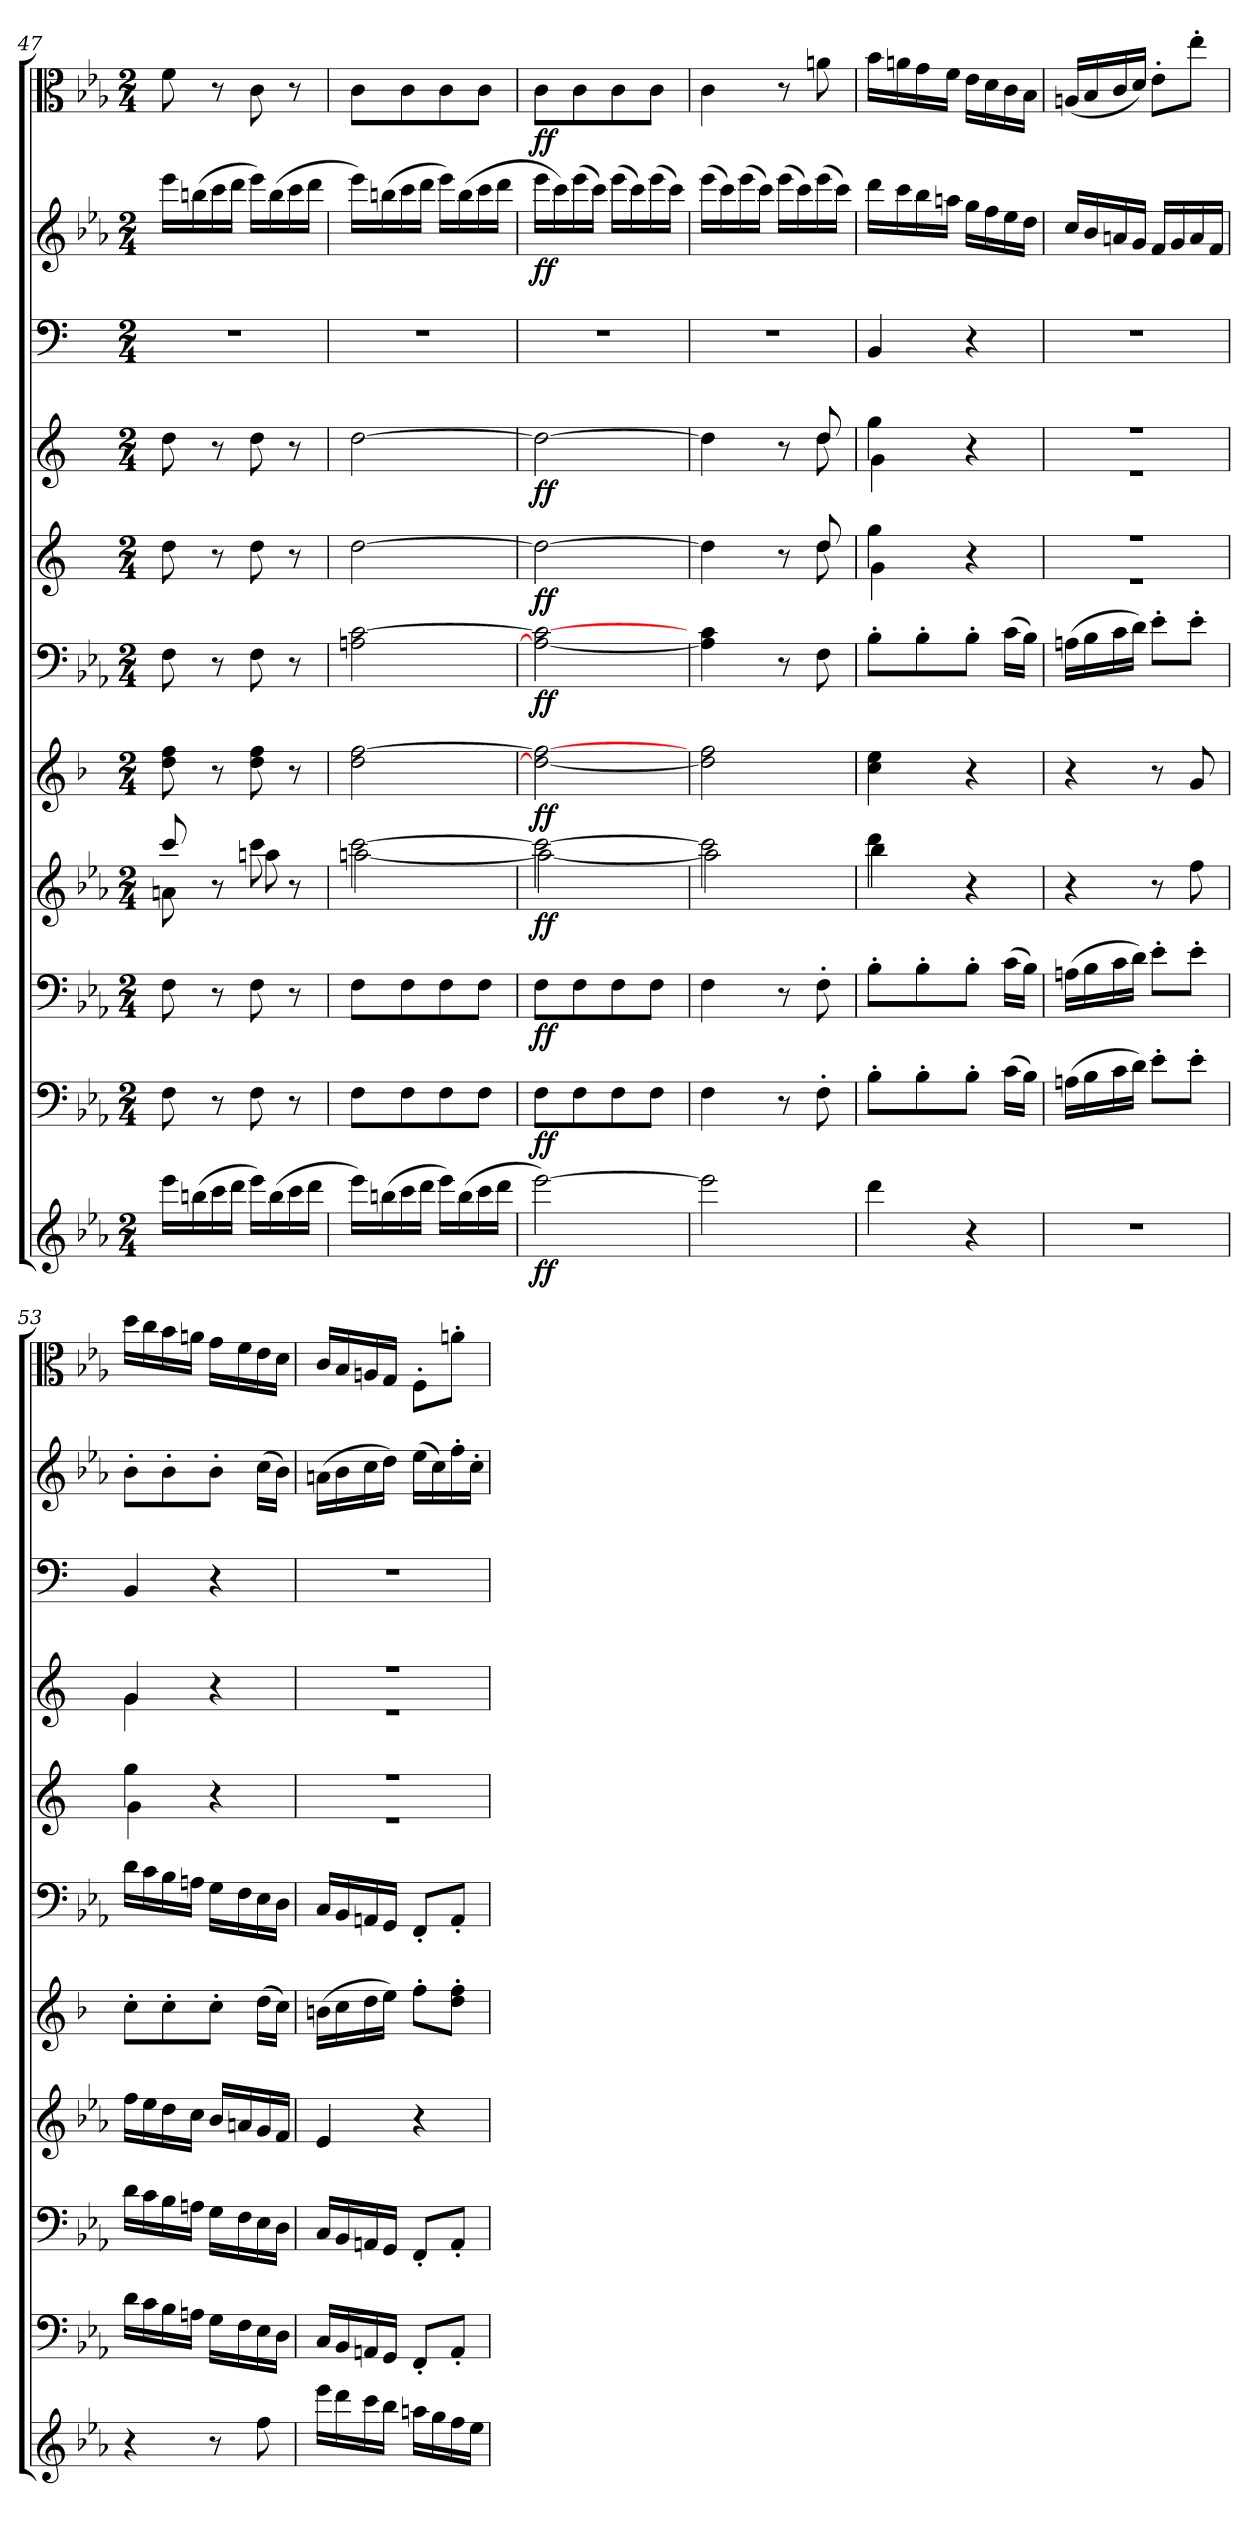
**kern	**dynam	**kern	**dynam	**kern	**dynam	**kern	**dynam	**kern	**dynam	**kern	**dynam	**kern	**dynam	**kern	**dynam	**kern	**kern	**dynam	**kern	**dynam
*part11	*part11	*part10	*part10	*part9	*part9	*part8	*part8	*part7	*part7	*part6	*part6	*part5	*part5	*part4	*part4	*part3	*part2	*part2	*part1	*part1
*staff11	*staff11	*staff10	*staff10	*staff9	*staff9	*staff8	*staff8	*staff7	*staff7	*staff6	*staff6	*staff5	*staff5	*staff4	*staff4	*staff3	*staff2	*staff2	*staff1	*staff1
*clefG2	*	*clefF4	*	*clefF4	*	*clefG2	*	*clefG2	*	*clefF4	*	*clefG2	*	*clefG2	*	*clefF4	*clefG2	*	*clefC3	*
*k[b-e-a-]	*	*k[b-e-a-]	*	*k[b-e-a-]	*	*k[b-e-a-]	*	*k[b-]	*	*k[b-e-a-]	*	*k[]	*	*k[]	*	*k[]	*k[b-e-a-]	*	*k[b-e-a-]	*
*E-:	*	*E-:	*	*E-:	*	*E-:	*	*	*	*E-:	*	*	*	*	*	*	*E-:	*	*E-:	*
*M2/4	*	*M2/4	*	*M2/4	*	*M2/4	*	*M2/4	*	*M2/4	*	*M2/4	*	*M2/4	*	*M2/4	*M2/4	*	*M2/4	*
=47	=47	=47	=47	=47	=47	=47	=47	=47	=47	=47	=47	=47	=47	=47	=47	=47	=47	=47	=47	=47
*	*	*	*	*	*	*^	*	*	*	*	*	*	*	*	*	*	*	*	*	*
16eee-\LL	.	8F\	.	8F\	.	8ccc/	8an\	.	8dd\ 8ff\	.	8F\	.	8dd\	.	8dd\	.	2r	16eee-\LL	.	8f\	.
(16bbn\	.	.	.	.	.	.	.	.	.	.	.	.	.	.	.	.	.	(16bbn\	.	.	.
16ccc\	.	8r	.	8r	.	8r	8ryy	.	8r	.	8r	.	8r	.	8r	.	.	16ccc\	.	8r	.
16ddd\JJ	.	.	.	.	.	.	.	.	.	.	.	.	.	.	.	.	.	16ddd\JJ	.	.	.
16eee-\LL)	.	8F\	.	8F\	.	8ccc\	8aan\	.	8dd\ 8ff\	.	8F\	.	8dd\	.	8dd\	.	.	16eee-\LL)	.	8c\	.
(16bb\	.	.	.	.	.	.	.	.	.	.	.	.	.	.	.	.	.	(16bb\	.	.	.
16ccc\	.	8r	.	8r	.	8r	8ryy	.	8r	.	8r	.	8r	.	8r	.	.	16ccc\	.	8r	.
16ddd\JJ	.	.	.	.	.	.	.	.	.	.	.	.	.	.	.	.	.	16ddd\JJ	.	.	.
=48	=48	=48	=48	=48	=48	=48	=48	=48	=48	=48	=48	=48	=48	=48	=48	=48	=48	=48	=48	=48	=48
16eee-\LL)	.	8F\L	.	8F\L	.	[2ccc\	[2aan\	.	2dd\ [2ff\	.	2An\ [2c\	.	[2dd\	.	[2dd\	.	2r	16eee-\LL)	.	8c\L	.
(16bbn\	.	.	.	.	.	.	.	.	.	.	.	.	.	.	.	.	.	(16bbn\	.	.	.
16ccc\	.	8F\	.	8F\	.	.	.	.	.	.	.	.	.	.	.	.	.	16ccc\	.	8c\	.
16ddd\JJ	.	.	.	.	.	.	.	.	.	.	.	.	.	.	.	.	.	16ddd\JJ	.	.	.
16eee-\LL)	.	8F\	.	8F\	.	.	.	.	.	.	.	.	.	.	.	.	.	16eee-\LL)	.	8c\	.
(16bb\	.	.	.	.	.	.	.	.	.	.	.	.	.	.	.	.	.	(16bb\	.	.	.
16ccc\	.	8F\J	.	8F\J	.	.	.	.	.	.	.	.	.	.	.	.	.	16ccc\	.	8c\J	.
16ddd\JJ	.	.	.	.	.	.	.	.	.	.	.	.	.	.	.	.	.	16ddd\JJ	.	.	.
=49	=49	=49	=49	=49	=49	=49	=49	=49	=49	=49	=49	=49	=49	=49	=49	=49	=49	=49	=49	=49	=49
[2eee-\)	ff	8F\L	ff	8F\L	ff	2ccc\_	2aa\_	ff	2dd_\ 2ff_\	ff	2A_\ 2c_\	ff	2dd\_	ff	2dd\_	ff	2r	16eee-\LL	ff	8c\L	ff
.	.	.	.	.	.	.	.	.	.	.	.	.	.	.	.	.	.	16ccc\)	.	.	.
.	.	8F\	.	8F\	.	.	.	.	.	.	.	.	.	.	.	.	.	(16eee-\	.	8c\	.
.	.	.	.	.	.	.	.	.	.	.	.	.	.	.	.	.	.	16ccc\JJ)	.	.	.
.	.	8F\	.	8F\	.	.	.	.	.	.	.	.	.	.	.	.	.	(16eee-\LL	.	8c\	.
.	.	.	.	.	.	.	.	.	.	.	.	.	.	.	.	.	.	16ccc\)	.	.	.
.	.	8F\J	.	8F\J	.	.	.	.	.	.	.	.	.	.	.	.	.	(16eee-\	.	8c\J	.
.	.	.	.	.	.	.	.	.	.	.	.	.	.	.	.	.	.	16ccc\JJ)	.	.	.
=50	=50	=50	=50	=50	=50	=50	=50	=50	=50	=50	=50	=50	=50	=50	=50	=50	=50	=50	=50	=50	=50
*	*	*	*	*	*	*	*	*	*	*	*	*	*^	*	*^	*	*	*	*	*	*
2eee-\]	.	4F\	.	4F\	.	2ccc\]	2aa\]	.	2dd]\ 2ff\	.	4A]\ 4c\	.	4dd\]	16ryy	.	4dd\]	16ryy	.	2r	(16eee-\LL	.	4c\	.
.	.	.	.	.	.	.	.	.	.	.	.	.	.	16ryy	.	.	16ryy	.	.	16ccc\)	.	.	.
.	.	.	.	.	.	.	.	.	.	.	.	.	.	16ryy	.	.	16ryy	.	.	(16eee-\	.	.	.
.	.	.	.	.	.	.	.	.	.	.	.	.	.	16ryy	.	.	16ryy	.	.	16ccc\JJ)	.	.	.
.	.	8r	.	8r	.	.	.	.	.	.	8r	.	8r	16ryy	.	8r	16ryy	.	.	(16eee-\LL	.	8r	.
.	.	.	.	.	.	.	.	.	.	.	.	.	.	16ryy	.	.	16ryy	.	.	16ccc\)	.	.	.
.	.	8F'\	.	8F'\	.	.	.	.	.	.	8F\	.	8dd/	8dd\	.	8dd/	8dd\	.	.	(16eee-\	.	8an\	.
.	.	.	.	.	.	.	.	.	.	.	.	.	.	.	.	.	.	.	.	16ccc\JJ)	.	.	.
=51	=51	=51	=51	=51	=51	=51	=51	=51	=51	=51	=51	=51	=51	=51	=51	=51	=51	=51	=51	=51	=51	=51	=51
4ddd\	.	8B-'\L	.	8B-'\L	.	4ddd\	4bb-\	.	4cc\ 4ee\	.	8B-'\L	.	4gg\	4g\	.	4gg\	4g\	.	4BB/	16ddd\LL	.	16b-\LL	.
.	.	.	.	.	.	.	.	.	.	.	.	.	.	.	.	.	.	.	.	16ccc\	.	16an\	.
.	.	8B-'\	.	8B-'\	.	.	.	.	.	.	8B-'\	.	.	.	.	.	.	.	.	16bb-\	.	16g\	.
.	.	.	.	.	.	.	.	.	.	.	.	.	.	.	.	.	.	.	.	16aan\JJ	.	16f\JJ	.
4r	.	8B-'\J	.	8B-'\J	.	4r	4ryy	.	4r	.	8B-'\J	.	4r	4ryy	.	4r	4ryy	.	4r	16gg\LL	.	16e-\LL	.
.	.	.	.	.	.	.	.	.	.	.	.	.	.	.	.	.	.	.	.	16ff\	.	16d\	.
.	.	(16c\LL	.	(16c\LL	.	.	.	.	.	.	(16c\LL	.	.	.	.	.	.	.	.	16ee-\	.	16c\	.
.	.	16B-\JJ)	.	16B-\JJ)	.	.	.	.	.	.	16B-\JJ)	.	.	.	.	.	.	.	.	16dd\JJ	.	16B-\JJ	.
*	*	*	*	*	*	*v	*v	*	*	*	*	*	*	*	*	*	*	*	*	*	*	*	*
=52	=52	=52	=52	=52	=52	=52	=52	=52	=52	=52	=52	=52	=52	=52	=52	=52	=52	=52	=52	=52	=52	=52
2r	.	(16An\LL	.	(16An\LL	.	4r	.	4r	.	(16An\LL	.	2r	2r	.	2r	2r	.	2r	16cc/LL	.	(16An/LL	.
.	.	16B-\	.	16B-\	.	.	.	.	.	16B-\	.	.	.	.	.	.	.	.	16b-/	.	16B-/	.
.	.	16c\	.	16c\	.	.	.	.	.	16c\	.	.	.	.	.	.	.	.	16an/	.	16c/	.
.	.	16d\JJ)	.	16d\JJ)	.	.	.	.	.	16d\JJ)	.	.	.	.	.	.	.	.	16g/JJ	.	16d/JJ)	.
.	.	8e-'\L	.	8e-'\L	.	8r	.	8r	.	8e-'\L	.	.	.	.	.	.	.	.	16f/LL	.	8e-'\L	.
.	.	.	.	.	.	.	.	.	.	.	.	.	.	.	.	.	.	.	16g/	.	.	.
.	.	8e-'\J	.	8e-'\J	.	8ff\	.	8g/	.	8e-'\J	.	.	.	.	.	.	.	.	16a/	.	8ee-'\J	.
.	.	.	.	.	.	.	.	.	.	.	.	.	.	.	.	.	.	.	16f/JJ	.	.	.
=53	=53	=53	=53	=53	=53	=53	=53	=53	=53	=53	=53	=53	=53	=53	=53	=53	=53	=53	=53	=53	=53	=53
4r	.	16d\LL	.	16d\LL	.	16ff\LL	.	8cc'\L	.	16d\LL	.	4gg\	4g\	.	4g/	4g\	.	4BB/	8b-'\L	.	16dd\LL	.
.	.	16c\	.	16c\	.	16ee-\	.	.	.	16c\	.	.	.	.	.	.	.	.	.	.	16cc\	.
.	.	16B-\	.	16B-\	.	16dd\	.	8cc'\	.	16B-\	.	.	.	.	.	.	.	.	8b-'\	.	16b-\	.
.	.	16An\JJ	.	16An\JJ	.	16cc\JJ	.	.	.	16An\JJ	.	.	.	.	.	.	.	.	.	.	16an\JJ	.
8r	.	16G\LL	.	16G\LL	.	16b-/LL	.	8cc'\J	.	16G\LL	.	4r	4ryy	.	4ryy	4r	.	4r	8b-'\J	.	16g\LL	.
.	.	16F\	.	16F\	.	16an/	.	.	.	16F\	.	.	.	.	.	.	.	.	.	.	16f\	.
8ff\	.	16E-\	.	16E-\	.	16g/	.	(16dd\LL	.	16E-\	.	.	.	.	.	.	.	.	(16cc\LL	.	16e-\	.
.	.	16D\JJ	.	16D\JJ	.	16f/JJ	.	16cc\JJ)	.	16D\JJ	.	.	.	.	.	.	.	.	16b-\JJ)	.	16d\JJ	.
=54	=54	=54	=54	=54	=54	=54	=54	=54	=54	=54	=54	=54	=54	=54	=54	=54	=54	=54	=54	=54	=54	=54
*	*	*	*	*	*	*^	*	*	*	*	*	*	*	*	*	*	*	*	*	*	*	*
16eee-\LL	.	16C/LL	.	16C/LL	.	4e-/	4e-/	.	(16bn\LL	.	16C/LL	.	2r	2r	.	2r	2r	.	2r	(16an\LL	.	16c/LL	.
16ddd\	.	16BB-/	.	16BB-/	.	.	.	.	16cc\	.	16BB-/	.	.	.	.	.	.	.	.	16b-\	.	16B-/	.
16ccc\	.	16AAn/	.	16AAn/	.	.	.	.	16dd\	.	16AAn/	.	.	.	.	.	.	.	.	16cc\	.	16An/	.
16bb-\JJ	.	16GG/JJ	.	16GG/JJ	.	.	.	.	16ee\JJ)	.	16GG/JJ	.	.	.	.	.	.	.	.	16dd\JJ)	.	16G/JJ	.
16aan\LL	.	8FF'/L	.	8FF'/L	.	4r	4ryy	.	8ff'\L	.	8FF'/L	.	.	.	.	.	.	.	.	(16ee-\LL	.	8F'\L	.
16gg\	.	.	.	.	.	.	.	.	.	.	.	.	.	.	.	.	.	.	.	16cc\)	.	.	.
16ff\	.	8AA'/J	.	8AA'/J	.	.	.	.	8dd'\ 8ff'\J	.	8AA'/J	.	.	.	.	.	.	.	.	16ff'\	.	8an'\J	.
16ee-\JJ	.	.	.	.	.	.	.	.	.	.	.	.	.	.	.	.	.	.	.	16cc'\JJ	.	.	.
*	*	*	*	*	*	*	*	*	*	*	*	*	*v	*v	*	*	*	*	*	*	*	*	*
*	*	*	*	*	*	*v	*v	*	*	*	*	*	*	*	*v	*v	*	*	*	*	*	*
=	=	=	=	=	=	=	=	=	=	=	=	=	=	=	=	=	=	=	=	=
*-	*-	*-	*-	*-	*-	*-	*-	*-	*-	*-	*-	*-	*-	*-	*-	*-	*-	*-	*-	*-
